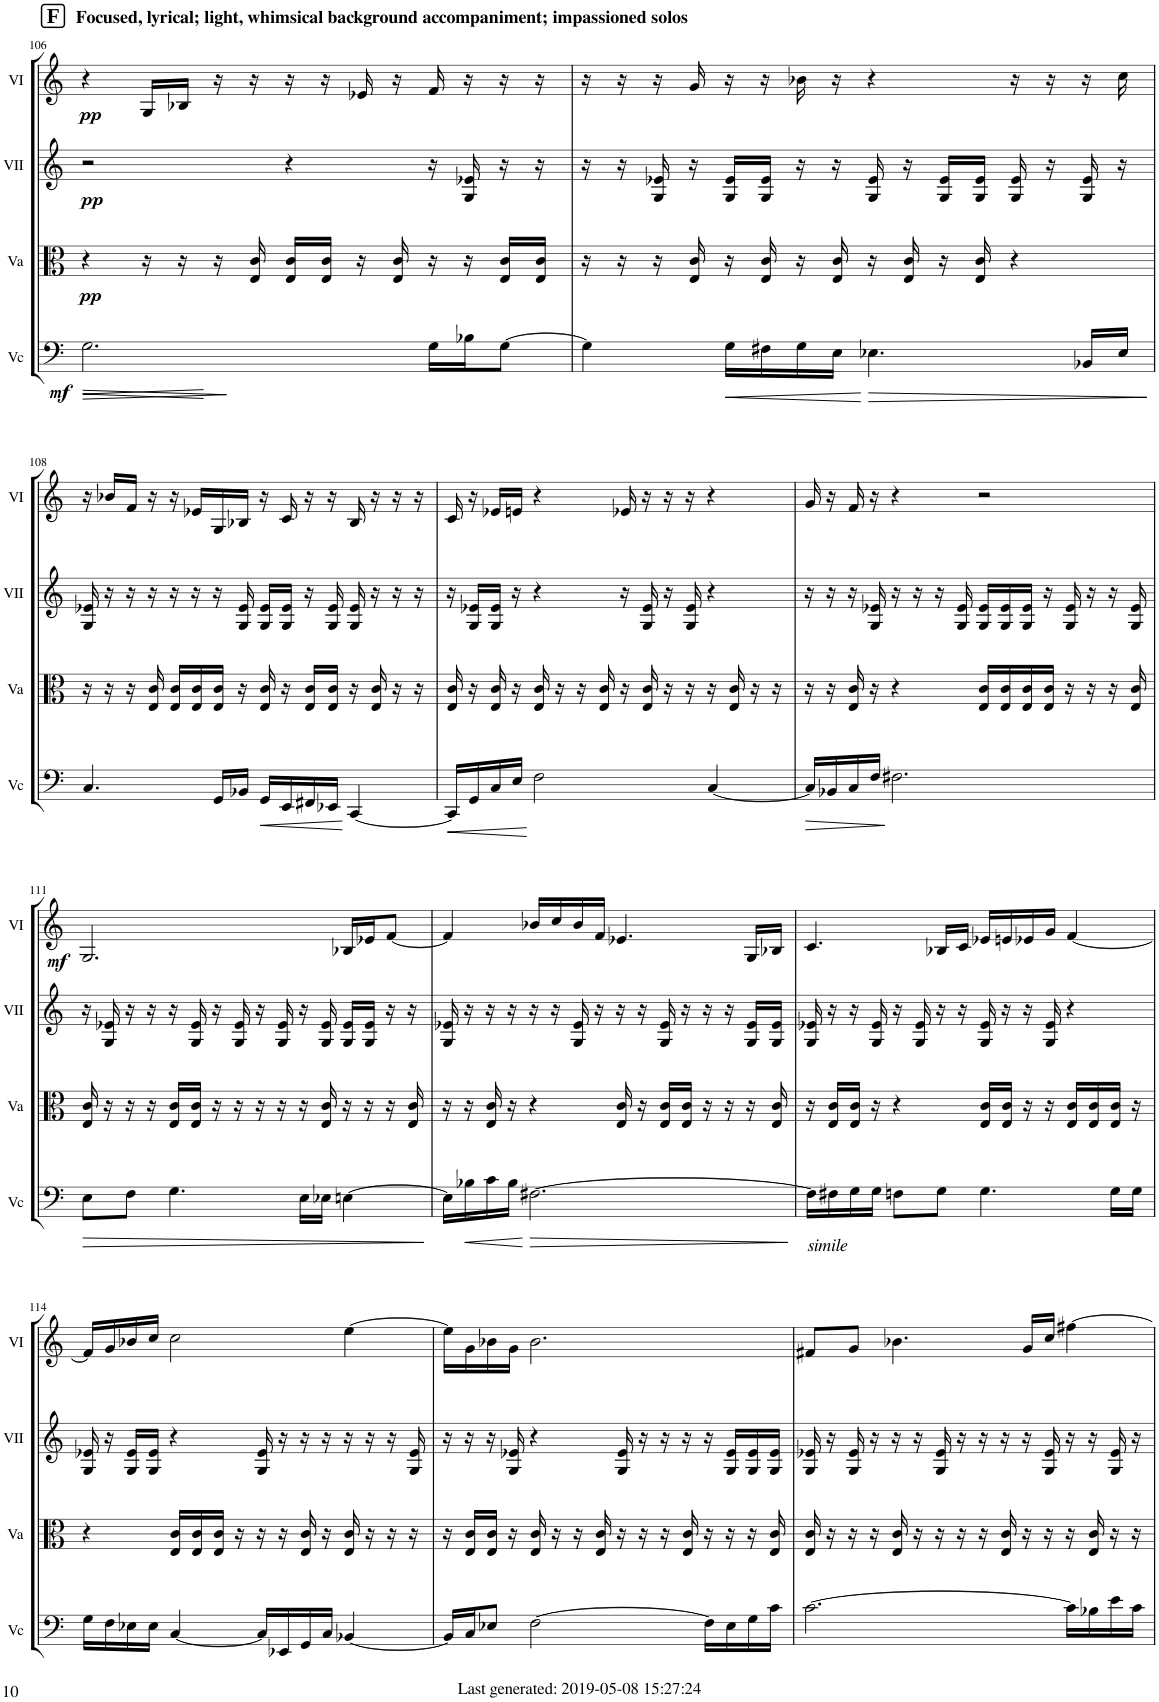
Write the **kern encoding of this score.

**kern	**dynam	**kern	**dynam	**kern	**dynam	**kern	**dynam
*part4	*part4	*part3	*part3	*part2	*part2	*part1	*part1
*staff4	*staff4	*staff3	*staff3	*staff2	*staff2	*staff1	*staff1
*I"Vc	*	*I"Va	*	*I"VII	*	*I"VI	*
*I'Vc	*	*I'Va	*	*I'VII	*	*I'VI	*
!!LO:PB:g=z
*clefF4	*	*clefC3	*	*clefG2	*	*clefG2	*
*k[]	*	*k[]	*	*k[]	*	*k[]	*
*M4/4	*	*M4/4	*	*M4/4	*	*M4/4	*
!!LO:REH:place=s1:a:B:cj:fs=14.284:t=F
=106	=106	=106	=106	=106	=106	=106	=106
!	!	!	!	!	!	!LO:TX:a:B:t=Focused, lyrical; light, whimsical background accompaniment; impassioned solos	!
!	!LO:HP:b	!	!	!	!	!	!
!	!LO:DY:n=1:b	!	!LO:DY:b	!	!LO:DY:b	!	!LO:DY:b
2.G\	> mf	4r	pp	2r	pp	4r	pp
.	.	16r	.	.	.	16G/LL	.
.	.	16r	.	.	.	16B-X/JJ	.
.	.	16r	.	.	.	16r	.
.	.	16E/ 16c/	.	.	.	16r	.
.	.	16E/ 16c/LL	.	4r	.	16r	.
.	.	16E/ 16c/JJ	.	.	.	16r	.
.	.	16r	.	.	.	16e-X/	.
.	.	16E/ 16c/	.	.	.	16r	.
!	!LO:HP:b	!	!	!	!	!	!
16G\LL	<	16r	.	16r	.	16f/	.
16B-X\J	.	16r	.	16G/ 16e-X/	.	16r	.
[8G\J	.	16E/ 16c/LL	.	16r	.	16r	.
.	.	16E/ 16c/JJ	.	16r	.	16r	.
.	] [	.	.	.	.	.	.
=107	=107	=107	=107	=107	=107	=107	=107
4G\]	.	16r	.	16r	.	16r	.
.	.	16r	.	16r	.	16r	.
.	.	16r	.	16G/ 16e-X/	.	16r	.
.	.	16E/ 16c/	.	16r	.	16g/	.
!	!LO:HP:b	!	!	!	!	!	!
16G\LL	<	16r	.	16G/ 16e-/LL	.	16r	.
16F#X\	.	16E/ 16c/	.	16G/ 16e-/JJ	.	16r	.
16G\	.	16r	.	16r	.	16b-X\	.
16E\JJ	.	16E/ 16c/	.	16r	.	16r	.
!	!LO:HP:n=1:b	!	!	!	!	!	!
4.E-X\	[ >	16r	.	16G/ 16e-/	.	4r	.
.	.	16E/ 16c/	.	16r	.	.	.
.	.	16r	.	16G/ 16e-/LL	.	.	.
.	.	16E/ 16c/	.	16G/ 16e-/JJ	.	.	.
.	.	4r	.	16G/ 16e-/	.	16r	.
.	.	.	.	16r	.	16r	.
16BB-X/LL	.	.	.	16G/ 16e-/	.	16r	.
16E-/JJ	.	.	.	16r	.	16cc\	.
.	]	.	.	.	.	.	.
!!LO:LB:g=z
=108	=108	=108	=108	=108	=108	=108	=108
4.C/	.	16r	.	16G/ 16e-X/	.	16r	.
.	.	16r	.	16r	.	16b-X/LL	.
.	.	16r	.	16r	.	16f/JJ	.
.	.	16E/ 16c/	.	16r	.	16r	.
.	.	16E/ 16c/LL	.	16r	.	16r	.
.	.	16E/ 16c/	.	16r	.	16e-X/LL	.
16GG/LL	.	16E/ 16c/JJ	.	16r	.	16G/	.
16BB-X/JJ	.	16r	.	16G/ 16e-/	.	16B-X/JJ	.
!	!LO:HP:b	!	!	!	!	!	!
16GG/LL	<	16E/ 16c/	.	16G/ 16e-/LL	.	16r	.
16EE/	.	16r	.	16G/ 16e-/JJ	.	16c/	.
16FF#X/	.	16E/ 16c/LL	.	16r	.	16r	.
16EE-X/JJ	.	16E/ 16c/JJ	.	16G/ 16e-/	.	16r	.
[4CC/	[	16r	.	16G/ 16e-/	.	16B-/	.
.	.	16E/ 16c/	.	16r	.	16r	.
.	.	16r	.	16r	.	16r	.
.	.	16r	.	16r	.	16r	.
=109	=109	=109	=109	=109	=109	=109	=109
!	!LO:HP:b	!	!	!	!	!	!
16CC/LL]	<	16E/ 16c/	.	16r	.	16c/	.
16GG/	.	16r	.	16G/ 16e-X/LL	.	16r	.
16C/	.	16E/ 16c/	.	16G/ 16e-/JJ	.	16e-X/LL	.
16E/JJ	.	16r	.	16r	.	16en/JJ	.
2F\	[	16E/ 16c/	.	4r	.	4r	.
.	.	16r	.	.	.	.	.
.	.	16r	.	.	.	.	.
.	.	16E/ 16c/	.	.	.	.	.
.	.	16r	.	16r	.	16e-X/	.
.	.	16E/ 16c/	.	16G/ 16e-/	.	16r	.
.	.	16r	.	16r	.	16r	.
.	.	16r	.	16G/ 16e-/	.	16r	.
[4C/	.	16r	.	4r	.	4r	.
.	.	16E/ 16c/	.	.	.	.	.
.	.	16r	.	.	.	.	.
.	.	16r	.	.	.	.	.
=110	=110	=110	=110	=110	=110	=110	=110
!	!LO:HP:b	!	!	!	!	!	!
16C/LL]	>	16r	.	16r	.	16g/	.
16BB-X/	.	16r	.	16r	.	16r	.
16C/	.	16E/ 16c/	.	16r	.	16f/	.
16F/JJ	.	16r	.	16G/ 16e-X/	.	16r	.
2.F#X\	]	4r	.	16r	.	4r	.
.	.	.	.	16r	.	.	.
.	.	.	.	16r	.	.	.
.	.	.	.	16G/ 16e-/	.	.	.
.	.	16E/ 16c/LL	.	16G/ 16e-/LL	.	2r	.
.	.	16E/ 16c/	.	16G/ 16e-/	.	.	.
.	.	16E/ 16c/	.	16G/ 16e-/JJ	.	.	.
.	.	16E/ 16c/JJ	.	16r	.	.	.
.	.	16r	.	16G/ 16e-/	.	.	.
.	.	16r	.	16r	.	.	.
.	.	16r	.	16r	.	.	.
.	.	16E/ 16c/	.	16G/ 16e-/	.	.	.
!!LO:LB:g=z
=111	=111	=111	=111	=111	=111	=111	=111
!	!LO:HP:b	!	!	!	!	!	!LO:DY:b
8E\L	>	16E/ 16c/	.	16r	.	2.G/	mf
.	.	16r	.	16G/ 16e-X/	.	.	.
8F\J	.	16r	.	16r	.	.	.
.	.	16r	.	16r	.	.	.
4.G\	.	16E/ 16c/LL	.	16r	.	.	.
.	.	16E/ 16c/JJ	.	16G/ 16e-/	.	.	.
.	.	16r	.	16r	.	.	.
.	.	16r	.	16G/ 16e-/	.	.	.
.	.	16r	.	16r	.	.	.
.	.	16r	.	16G/ 16e-/	.	.	.
16E\LL	.	16r	.	16r	.	.	.
16E-X\JJ	.	16E/ 16c/	.	16G/ 16e-/	.	.	.
[4En\	.	16r	.	16G/ 16e-/LL	.	16B-X/LL	.
.	.	16r	.	16G/ 16e-/JJ	.	16e-X/J	.
.	.	16r	.	16r	.	[8f/J	.
.	.	16E/ 16c/	.	16r	.	.	.
.	]	.	.	.	.	.	.
=112	=112	=112	=112	=112	=112	=112	=112
16E\LL]	.	16r	.	16G/ 16e-X/	.	4f/]	.
!	!LO:HP:b	!	!	!	!	!	!
16B-X\	<	16r	.	16r	.	.	.
16c\	.	16E/ 16c/	.	16r	.	.	.
16B-\JJ	.	16r	.	16r	.	.	.
!	!LO:HP:n=1:b	!	!	!	!	!	!
[2.F#X\	[ >	4r	.	16r	.	16b-X/LL	.
.	.	.	.	16r	.	16cc/	.
.	.	.	.	16G/ 16e-/	.	16b-/	.
.	.	.	.	16r	.	16f/JJ	.
.	.	16E/ 16c/	.	16r	.	4.e-X/	.
.	.	16r	.	16r	.	.	.
.	.	16E/ 16c/LL	.	16G/ 16e-/	.	.	.
.	.	16E/ 16c/JJ	.	16r	.	.	.
.	.	16r	.	16r	.	.	.
.	.	16r	.	16r	.	.	.
.	.	16r	.	16G/ 16e-/LL	.	16G/LL	.
.	.	16E/ 16c/	.	16G/ 16e-/JJ	.	16B-X/JJ	.
.	]	.	.	.	.	.	.
=113	=113	=113	=113	=113	=113	=113	=113
!LO:TX:b:i:t=simile	!	!	!	!	!	!	!
16F#\LL]	.	16r	.	16G/ 16e-X/	.	4.c/	.
16F#X\	.	16E/ 16c/LL	.	16r	.	.	.
16G\	.	16E/ 16c/JJ	.	16r	.	.	.
16G\JJ	.	16r	.	16G/ 16e-/	.	.	.
8Fn\L	.	4r	.	16r	.	.	.
.	.	.	.	16G/ 16e-/	.	.	.
8G\J	.	.	.	16r	.	16B-X/LL	.
.	.	.	.	16r	.	16c/JJ	.
4.G\	.	16E/ 16c/LL	.	16G/ 16e-/	.	16e-X/LL	.
.	.	16E/ 16c/JJ	.	16r	.	16en/	.
.	.	16r	.	16r	.	16e-X/	.
.	.	16r	.	16G/ 16e-/	.	16g/JJ	.
.	.	16E/ 16c/LL	.	4r	.	[4f/	.
.	.	16E/ 16c/	.	.	.	.	.
16G\LL	.	16E/ 16c/JJ	.	.	.	.	.
16G\JJ	.	16r	.	.	.	.	.
!!LO:LB:g=z
=114	=114	=114	=114	=114	=114	=114	=114
16G\LL	.	4r	.	16G/ 16e-X/	.	16f/LL]	.
16F\	.	.	.	16r	.	16g/	.
16E-X\	.	.	.	16G/ 16e-/LL	.	16b-X/	.
16E-\JJ	.	.	.	16G/ 16e-/JJ	.	16cc/JJ	.
[4C/	.	16E/ 16c/LL	.	4r	.	2cc\	.
.	.	16E/ 16c/	.	.	.	.	.
.	.	16E/ 16c/JJ	.	.	.	.	.
.	.	16r	.	.	.	.	.
16C/LL]	.	16r	.	16G/ 16e-/	.	.	.
16EE-X/	.	16r	.	16r	.	.	.
16GG/	.	16E/ 16c/	.	16r	.	.	.
16C/JJ	.	16r	.	16r	.	.	.
[4BB-X/	.	16E/ 16c/	.	16r	.	[4ee\	.
.	.	16r	.	16r	.	.	.
.	.	16r	.	16r	.	.	.
.	.	16r	.	16G/ 16e-/	.	.	.
=115	=115	=115	=115	=115	=115	=115	=115
16BB-/LL]	.	16r	.	16r	.	16ee\LL]	.
16C/J	.	16E/ 16c/LL	.	16r	.	16g\	.
8E-X/J	.	16E/ 16c/JJ	.	16r	.	16b-X\	.
.	.	16r	.	16G/ 16e-X/	.	16g\JJ	.
[2F\	.	16E/ 16c/	.	4r	.	2.b-\	.
.	.	16r	.	.	.	.	.
.	.	16r	.	.	.	.	.
.	.	16E/ 16c/	.	.	.	.	.
.	.	16r	.	16G/ 16e-/	.	.	.
.	.	16r	.	16r	.	.	.
.	.	16r	.	16r	.	.	.
.	.	16E/ 16c/	.	16r	.	.	.
16F\LL]	.	16r	.	16r	.	.	.
16E-\	.	16r	.	16G/ 16e-/LL	.	.	.
16G\	.	16r	.	16G/ 16e-/	.	.	.
16c\JJ	.	16E/ 16c/	.	16G/ 16e-/JJ	.	.	.
=116	=116	=116	=116	=116	=116	=116	=116
[2.c\	.	16E/ 16c/	.	16G/ 16e-X/	.	8f#X/L	.
.	.	16r	.	16r	.	.	.
.	.	16r	.	16G/ 16e-/	.	8g/J	.
.	.	16r	.	16r	.	.	.
.	.	16E/ 16c/	.	16r	.	4.b-X\	.
.	.	16r	.	16r	.	.	.
.	.	16r	.	16G/ 16e-/	.	.	.
.	.	16r	.	16r	.	.	.
.	.	16r	.	16r	.	.	.
.	.	16E/ 16c/	.	16r	.	.	.
.	.	16r	.	16r	.	16g/LL	.
.	.	16r	.	16G/ 16e-/	.	16cc/JJ	.
16c\LL]	.	16r	.	16r	.	[4ff#X\	.
16B-X\	.	16E/ 16c/	.	16r	.	.	.
16e\	.	16r	.	16G/ 16e-/	.	.	.
16c\JJ	.	16r	.	16r	.	.	.
=	=	=	=	=	=	=	=
*-	*-	*-	*-	*-	*-	*-	*-
